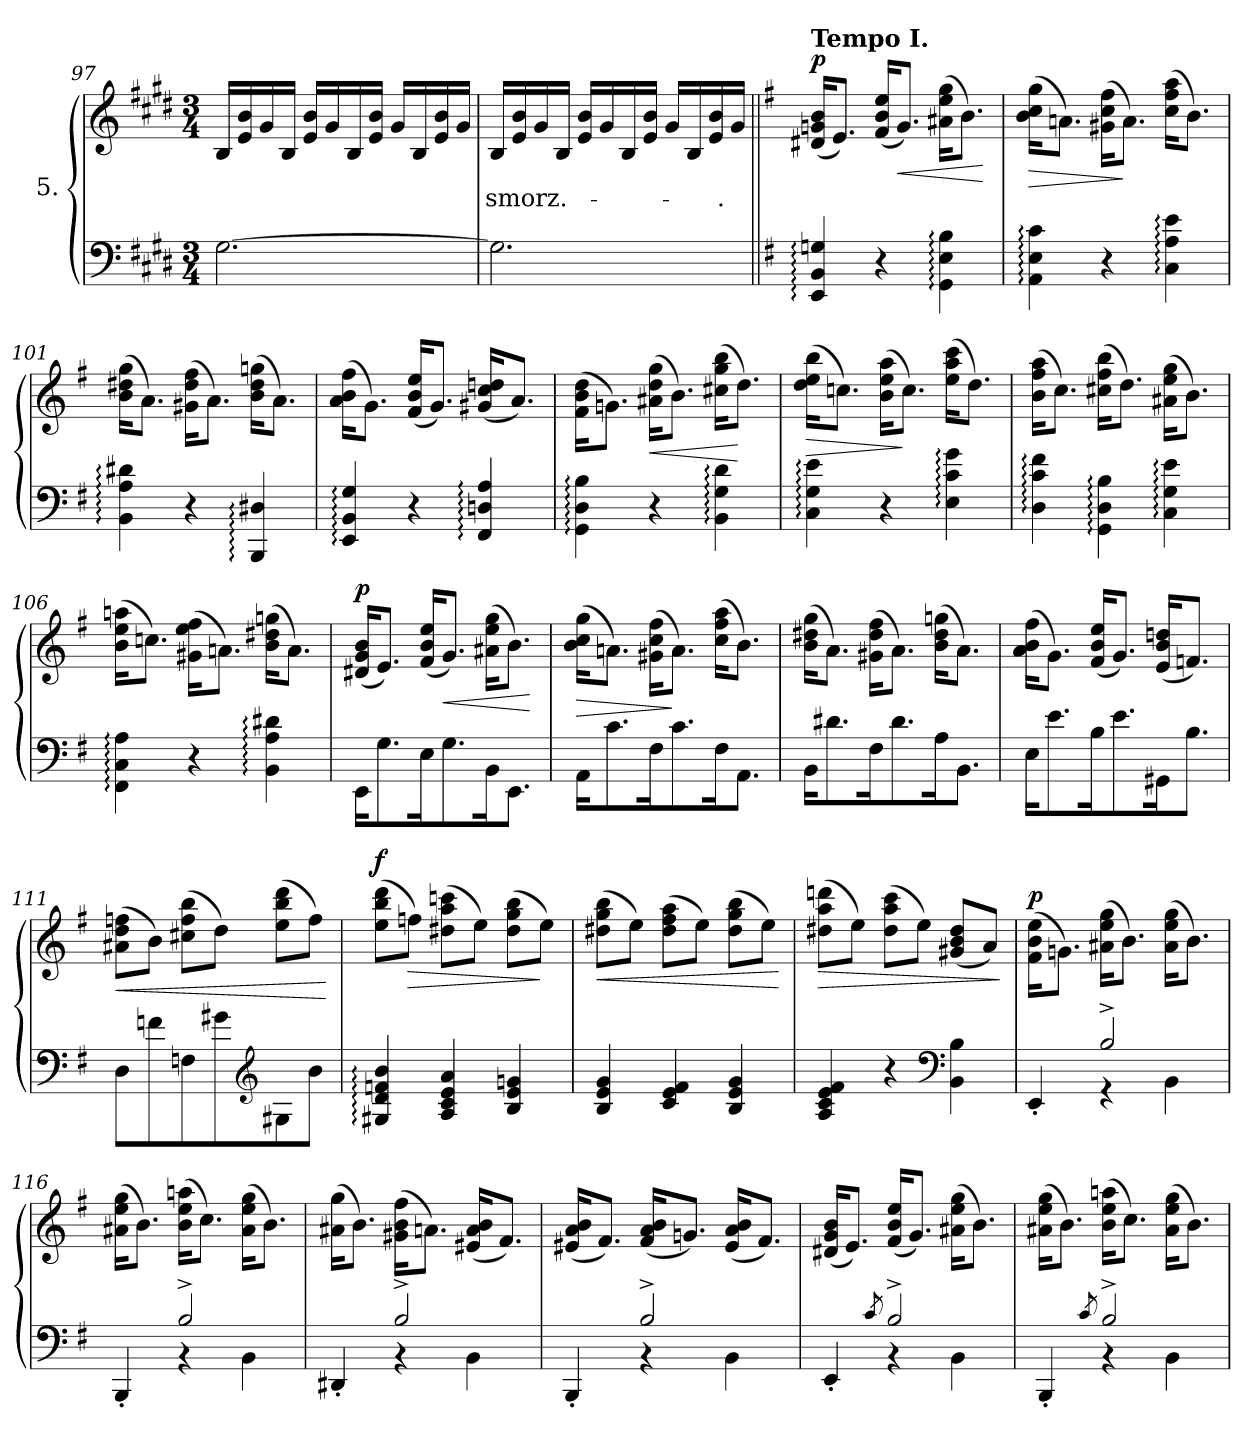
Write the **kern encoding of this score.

**kern	**kern	**text	**dynam
*part1	*part1	*part1	*part1
*staff2	*staff1	*staff1	*staff1/2
*I"5.	*	*	*
*clefF4	*clefG2	*	*
*k[f#c#g#d#]	*k[f#c#g#d#]	*	*
*E:	*E:	*	*
*M3/4	*M3/4	*	*
*MM135	*MM135	*	*
=97	=97	=97	=97
[2.G#\	16B/LL	.	.
.	16e/ 16b/	.	.
.	16g#/	.	.
.	16B/JJ	.	.
.	16e/ 16b/LL	.	.
.	16g#/	.	.
.	16B/	.	.
.	16e/ 16b/JJ	.	.
*	*MM132	*	*
.	16g#/LL	.	.
.	16B/	.	.
.	16e/ 16b/	.	.
.	16g#/JJ	.	.
=98	=98	=98	=98
*	*MM130	*	*
!	!	!LO:LY:b	!
2.G#\]	16B/LL	smorz.-	.
.	16e/ 16b/	.	.
.	16g#/	.	.
.	16B/JJ	.	.
*	*MM128	*	*
.	16e/ 16b/LL	.	.
.	16g#/	.	.
.	16B/	.	.
.	16e/ 16b/JJ	.	.
*	*MM121	*	*
.	16g#/LL	.	.
.	16B/	.	.
*	*MM100	*	*
.	16e/ 16b/	.	.
!	!	!LO:LY:b	!
.	16g#/JJ	-.	.
!!LO:LB:g=z
=99||	=99||	=99||	=99||
*k[f#]	*k[f#]	*	*
!	!LO:TX:a:B:t=Tempo I.	!	!
!	!	!	!LO:DY:b
4EE/: 4BB/: 4Gn/:	(<16d#X/ 16gn/ 16b/KL	.	p
.	8.e/J)	.	.
*	*MM190	*	*
4r	(<16f#/ 16b/ 16ee/KL	.	.
!	!	!	!LO:HP:b
.	8.g/J)	.	<
4GG\: 4E\: 4B\:	(>16a#X\ 16ee\ 16gg\KL	.	.
.	8.b\J)	.	.
.	.	.	[
=100	=100	=100	=100
*	*MM200	*	*
!	!	!	!LO:HP:b
4AA\: 4E\: 4c\:	(>16b\ 16cc\ 16gg\KL	.	>
.	8.an\J)	.	.
4r	(>16g#X\ 16cc\ 16ff#\KL	.	.
.	8.a\J)	.	]
4C\: 4A\: 4e\:	(>16cc\ 16ff#\ 16aa\KL	.	.
.	8.b\J)	.	.
=101	=101	=101	=101
4BB\: 4A\: 4d#X\:	(>16b\ 16dd#X\ 16gg\KL	.	.
.	8.a\J)	.	.
4r	(>16g#X\ 16dd#\ 16ff#\KL	.	.
.	8.a\J)	.	.
4BBB/: 4D#X/:	(>16b\ 16dd#\ 16ggn\KL	.	.
.	8.a\J)	.	.
=102	=102	=102	=102
4EE/: 4BB/: 4G/:	(>16a\ 16b\ 16ff#\KL	.	.
.	8.g\J)	.	.
4r	(>16f#/ 16b/ 16ee/KL	.	.
.	8.g/J)	.	.
4FF#/: 4Dn/: 4A/:	(>16g#X/ 16cc/ 16ddn/KL	.	.
.	8.a/J)	.	.
=103	=103	=103	=103
4GG\: 4D\: 4B\:	(>16f#\ 16b\ 16dd\KL	.	.
.	8.gn\J)	.	.
!	!	!	!LO:HP:b
4r	(>16a#X\ 16dd\ 16gg\KL	.	<
.	8.b\J)	.	.
4BB\: 4G\: 4d\:	(>16cc#X\ 16gg\ 16bb\KL	.	.
.	8.dd\J)	.	[
=104	=104	=104	=104
!	!	!	!LO:HP:b
4C\: 4G\: 4e\:	(>16dd\ 16ee\ 16bb\KL	.	>
.	8.ccn\J)	.	.
4r	(>16b\ 16ee\ 16aa\KL	.	.
.	8.cc\J)	.	]
4E\: 4c\: 4g\:	(>16ee\ 16aa\ 16ccc\KL	.	.
.	8.dd\J)	.	.
!!LO:LB:g=z
=105	=105	=105	=105
4D\: 4c\: 4f#\:	(>16b\ 16ff#\ 16aa\KL	.	.
.	8.cc\J)	.	.
4GG\: 4D\: 4B\:	(>16cc#X\ 16ff#\ 16bb\KL	.	.
.	8.dd\J)	.	.
4C\: 4G\: 4e\:	(>16a#X\ 16ee\ 16gg\KL	.	.
.	8.b\J)	.	.
=106	=106	=106	=106
4FF#\: 4C\: 4A\:	(>16b\ 16ee\ 16aan\KL	.	.
.	8.ccn\J)	.	.
4r	(>16g#X\ 16ee\ 16ff#\KL	.	.
.	8.an\J)	.	.
4BB\: 4A\: 4d#X\:	(>16b\ 16dd#X\ 16ggn\KL	.	.
.	8.a\J)	.	.
=107	=107	=107	=107
!	!	!	!LO:DY:b
16EE\KL	(<16d#X/ 16g/ 16b/KL	.	p
8.G\	8.e/J)	.	.
16E\K	(<16f#/ 16b/ 16ee/KL	.	.
!	!	!	!LO:HP:b
8.G\	8.g/J)	.	<
16BB\K	(>16a#X\ 16ee\ 16gg\KL	.	.
8.EE\J	8.b\J)	.	.
.	.	.	[
=108	=108	=108	=108
!	!	!	!LO:HP:b
16AA\KL	(>16b\ 16cc\ 16gg\KL	.	>
8.c\	8.an\J)	.	.
16F#\K	(>16g#X\ 16cc\ 16ff#\KL	.	.
8.c\	8.a\J)	.	]
16F#\K	(>16cc\ 16ff#\ 16aa\KL	.	.
8.AA\J	8.b\J)	.	.
=109	=109	=109	=109
16BB\KL	(>16b\ 16dd#X\ 16gg\KL	.	.
8.d#X\	8.a\J)	.	.
16F#\K	(>16g#X\ 16dd#\ 16ff#\KL	.	.
8.d#\	8.a\J)	.	.
16A\K	(>16b\ 16dd#\ 16ggn\KL	.	.
8.BB\J	8.a\J)	.	.
=110	=110	=110	=110
16E\KL	(>16a\ 16b\ 16ff#\KL	.	.
8.e\	8.g\J)	.	.
16B\K	(>16f#/ 16b/ 16ee/KL	.	.
8.e\	8.g/J)	.	.
16GG#X\K	(<16e/ 16b/ 16ddn/KL	.	.
8.B\J	8.fn/J)	.	.
!!LO:LB:g=z
=111	=111	=111	=111
!	!	!	!LO:HP:b
8D\L	(>8a#X\ 8dd\ 8ffn\L	.	<
8fn\	8b\J)	.	.
8Fn\	(>8cc#X\ 8ff\ 8bb\L	.	.
8g#X\	8dd\J)	.	.
*clefG2	*	*	*
8G#X\	(>8ee\ 8bb\ 8ddd\L	.	.
8b\J	8ff\J)	.	.
.	.	.	[
=112	=112	=112	=112
!	!	!	!LO:DY:b
4G#X/: 4d/: 4fn/: 4b/:	(>8ee\ 8bb\ 8ddd\L	.	f
!	!	!	!LO:HP:b
.	8ffn\J)	.	>
4A/ 4c/ 4e/ 4a/	(>8dd#X\ 8aa\ 8cccn\L	.	.
.	8ee\J)	.	.
4B/ 4e/ 4gn/	(>8dd#\ 8gg\ 8bb\L	.	.
.	8ee\J)	.	]
=113	=113	=113	=113
!	!	!	!LO:HP:b
4B/ 4e/ 4g/	(>8dd#X\ 8gg\ 8bb\L	.	<
.	8ee\J)	.	.
4c/ 4e/ 4f#/	(>8dd#\ 8ff#\ 8aa\L	.	.
.	8ee\J)	.	.
4B/ 4e/ 4g/	(>8dd#\ 8gg\ 8bb\L	.	.
.	8ee\J)	.	.
.	.	.	[
=114	=114	=114	=114
!	!	!	!LO:HP:b
4A/ 4c/ 4e/ 4f#/	(>8dd#X\ 8aa\ 8dddn\L	.	>
.	8ee\J)	.	.
4r	(>8dd#\ 8aa\ 8ccc\L	.	.
.	8ee\J)	.	.
*clefF4	*	*	*
4BB\ 4B\	(>8g#X/ 8b/ 8dd#/L	.	.
.	8a/J)	.	.
.	.	.	]
=115	=115	=115	=115
*^	*	*	*
!	!	!	!	!LO:DY:b
4ryy	4EE'/	(>16f#\ 16b\ 16ee\KL	.	p
.	.	8.gn\J)	.	.
2B^/	4rGG	(>16a#X\ 16ee\ 16gg\KL	.	.
.	.	8.b\J)	.	.
.	4BB\	(>16a#\ 16ee\ 16gg\KL	.	.
.	.	8.b\J)	.	.
=116	=116	=116	=116	=116
4ryy	4BBB'/	(>16a#X\ 16ee\ 16gg\KL	.	.
.	.	8.b\J)	.	.
2B^/	4rBB	(>16b\ 16ee\ 16aan\KL	.	.
.	.	8.cc\J)	.	.
.	4BB\	(>16a#\ 16ee\ 16gg\KL	.	.
.	.	8.b\J)	.	.
!!LO:LB:g=z
=117	=117	=117	=117	=117
4ryy	4DD#X'/	(>16a#X\ 16gg\KL	.	.
.	.	8.b\J)	.	.
2B^/	4rBB	(>16g#X\ 16b\ 16ff#\KL	.	.
.	.	8.an\J)	.	.
.	4BB\	(<16e#X/ 16a/ 16b/KL	.	.
.	.	8.f#/J)	.	.
=118	=118	=118	=118	=118
4ryy	4BBB'/	(<16e#X/ 16a/ 16b/KL	.	.
.	.	8.f#/J)	.	.
2B^/	4rBB	(<16f#/ 16a/ 16b/KL	.	.
.	.	8.gn/J)	.	.
.	4BB\	(<16e#/ 16a/ 16b/KL	.	.
.	.	8.f#/J)	.	.
=119	=119	=119	=119	=119
4ryy	4EE'/	(<16d#X/ 16g/ 16b/KL	.	.
.	.	8.e/J)	.	.
8qc/	.	.	.	.
2B^/	4rBB	(<16f#/ 16b/ 16ee/KL	.	.
.	.	8.g/J)	.	.
.	4BB\	(>16a#X\ 16ee\ 16gg\KL	.	.
.	.	8.b\J)	.	.
=120	=120	=120	=120	=120
4ryy	4BBB'/	(>16a#X\ 16ee\ 16gg\KL	.	.
.	.	8.b\J)	.	.
8qc/	.	.	.	.
2B^/	4rBB	(>16b\ 16ee\ 16aan\KL	.	.
.	.	8.cc\J)	.	.
.	4BB\	(>16a#\ 16ee\ 16gg\KL	.	.
.	.	8.b\J)	.	.
*v	*v	*	*	*
=	=	=	=
*-	*-	*-	*-
